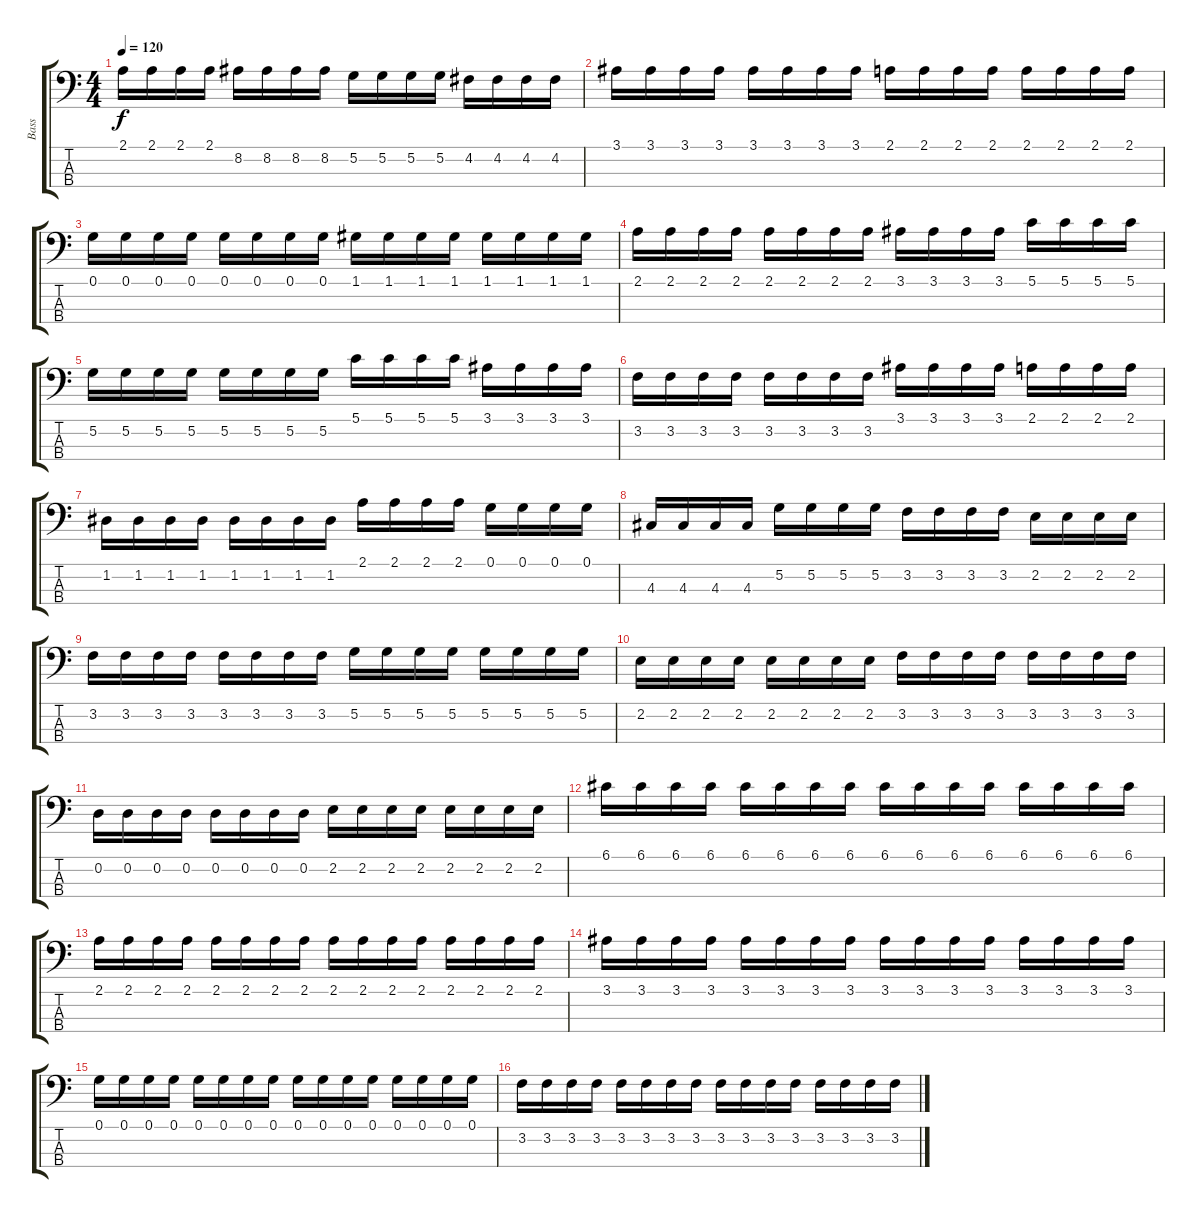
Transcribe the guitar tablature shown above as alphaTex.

\track ("Bass" "Bass") {instrument electricbassfinger}
\staff {score tabs}
\tuning (G2 D2 A1 E1) {hide}
\ts (4 4)
\tempo 120
\clef f4
\ks c
2.1.16{dy f} 2.1.16 2.1.16 2.1.16 8.2.16 8.2.16 8.2.16 8.2.16 5.2.16 5.2.16 5.2.16 5.2.16 4.2.16 4.2.16 4.2.16 4.2.16 |
3.1.16 3.1.16 3.1.16 3.1.16 3.1.16 3.1.16 3.1.16 3.1.16 2.1.16 2.1.16 2.1.16 2.1.16 2.1.16 2.1.16 2.1.16 2.1.16 |
0.1.16 0.1.16 0.1.16 0.1.16 0.1.16 0.1.16 0.1.16 0.1.16 1.1.16 1.1.16 1.1.16 1.1.16 1.1.16 1.1.16 1.1.16 1.1.16 |
2.1.16 2.1.16 2.1.16 2.1.16 2.1.16 2.1.16 2.1.16 2.1.16 3.1.16 3.1.16 3.1.16 3.1.16 5.1.16 5.1.16 5.1.16 5.1.16 |
5.2.16 5.2.16 5.2.16 5.2.16 5.2.16 5.2.16 5.2.16 5.2.16 5.1.16 5.1.16 5.1.16 5.1.16 3.1.16 3.1.16 3.1.16 3.1.16 |
3.2.16 3.2.16 3.2.16 3.2.16 3.2.16 3.2.16 3.2.16 3.2.16 3.1.16 3.1.16 3.1.16 3.1.16 2.1.16 2.1.16 2.1.16 2.1.16 |
1.2.16 1.2.16 1.2.16 1.2.16 1.2.16 1.2.16 1.2.16 1.2.16 2.1.16 2.1.16 2.1.16 2.1.16 0.1.16 0.1.16 0.1.16 0.1.16 |
4.3.16 4.3.16 4.3.16 4.3.16 5.2.16 5.2.16 5.2.16 5.2.16 3.2.16 3.2.16 3.2.16 3.2.16 2.2.16 2.2.16 2.2.16 2.2.16 |
3.2.16 3.2.16 3.2.16 3.2.16 3.2.16 3.2.16 3.2.16 3.2.16 5.2.16 5.2.16 5.2.16 5.2.16 5.2.16 5.2.16 5.2.16 5.2.16 |
2.2.16 2.2.16 2.2.16 2.2.16 2.2.16 2.2.16 2.2.16 2.2.16 3.2.16 3.2.16 3.2.16 3.2.16 3.2.16 3.2.16 3.2.16 3.2.16 |
0.2.16 0.2.16 0.2.16 0.2.16 0.2.16 0.2.16 0.2.16 0.2.16 2.2.16 2.2.16 2.2.16 2.2.16 2.2.16 2.2.16 2.2.16 2.2.16 |
6.1.16 6.1.16 6.1.16 6.1.16 6.1.16 6.1.16 6.1.16 6.1.16 6.1.16 6.1.16 6.1.16 6.1.16 6.1.16 6.1.16 6.1.16 6.1.16 |
2.1.16 2.1.16 2.1.16 2.1.16 2.1.16 2.1.16 2.1.16 2.1.16 2.1.16 2.1.16 2.1.16 2.1.16 2.1.16 2.1.16 2.1.16 2.1.16 |
3.1.16 3.1.16 3.1.16 3.1.16 3.1.16 3.1.16 3.1.16 3.1.16 3.1.16 3.1.16 3.1.16 3.1.16 3.1.16 3.1.16 3.1.16 3.1.16 |
0.1.16 0.1.16 0.1.16 0.1.16 0.1.16 0.1.16 0.1.16 0.1.16 0.1.16 0.1.16 0.1.16 0.1.16 0.1.16 0.1.16 0.1.16 0.1.16 |
3.2.16 3.2.16 3.2.16 3.2.16 3.2.16 3.2.16 3.2.16 3.2.16 3.2.16 3.2.16 3.2.16 3.2.16 3.2.16 3.2.16 3.2.16 3.2.16
